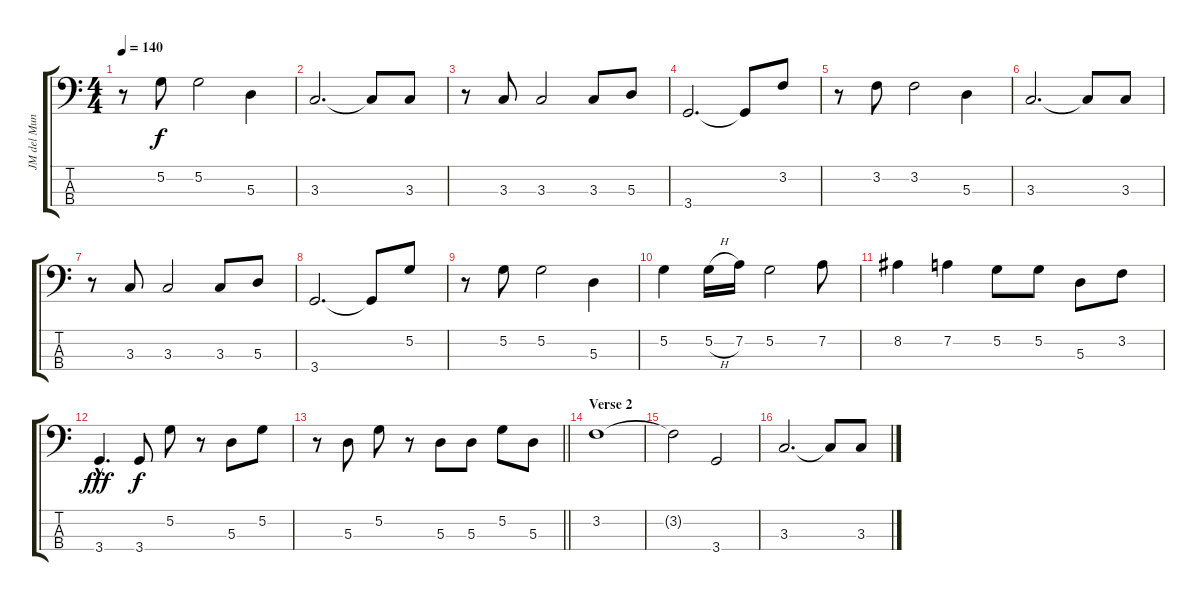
\track ("JM del Mundo(Bass)" "JM del Mun") {instrument electricbassfinger}
\staff {score tabs}
\tuning (G2 D2 A1 E1) {hide}
\ts (4 4)
\tempo 140
\clef f4
\ks c
r.8{dy f} 5.2.8 5.2.2 5.3.4 |
3.3.2{d} 3.3{t}.8 3.3.8 |
r.8 3.3.8 3.3.2 3.3.8 5.3.8 |
3.4.2{d} 3.4{t}.8 3.2.8 |
r.8 3.2.8 3.2.2 5.3.4 |
3.3.2{d} 3.3{t}.8 3.3.8 |
r.8 3.3.8 3.3.2 3.3.8 5.3.8 |
3.4.2{d} 3.4{t}.8 5.2.8 |
r.8 5.2.8 5.2.2 5.3.4 |
5.2.4 5.2{h}.16 7.2.16 5.2.2 7.2.8 |
8.2.4 7.2.4 5.2.8 5.2.8 5.3.8 3.2.8 |
3.4{hac}.4{d dy fff} 3.4.8{dy f} 5.2.8 r.8 5.3.8 5.2.8 |
\barLineRight lightlight
r.8 5.3.8 5.2.8 r.8 5.3.8 5.3.8 5.2.8 5.3.8 |
\section ("" "Verse 2")
3.2.1 |
3.2{t}.2 3.4.2 |
3.3.2{d} 3.3{t}.8 3.3.8
